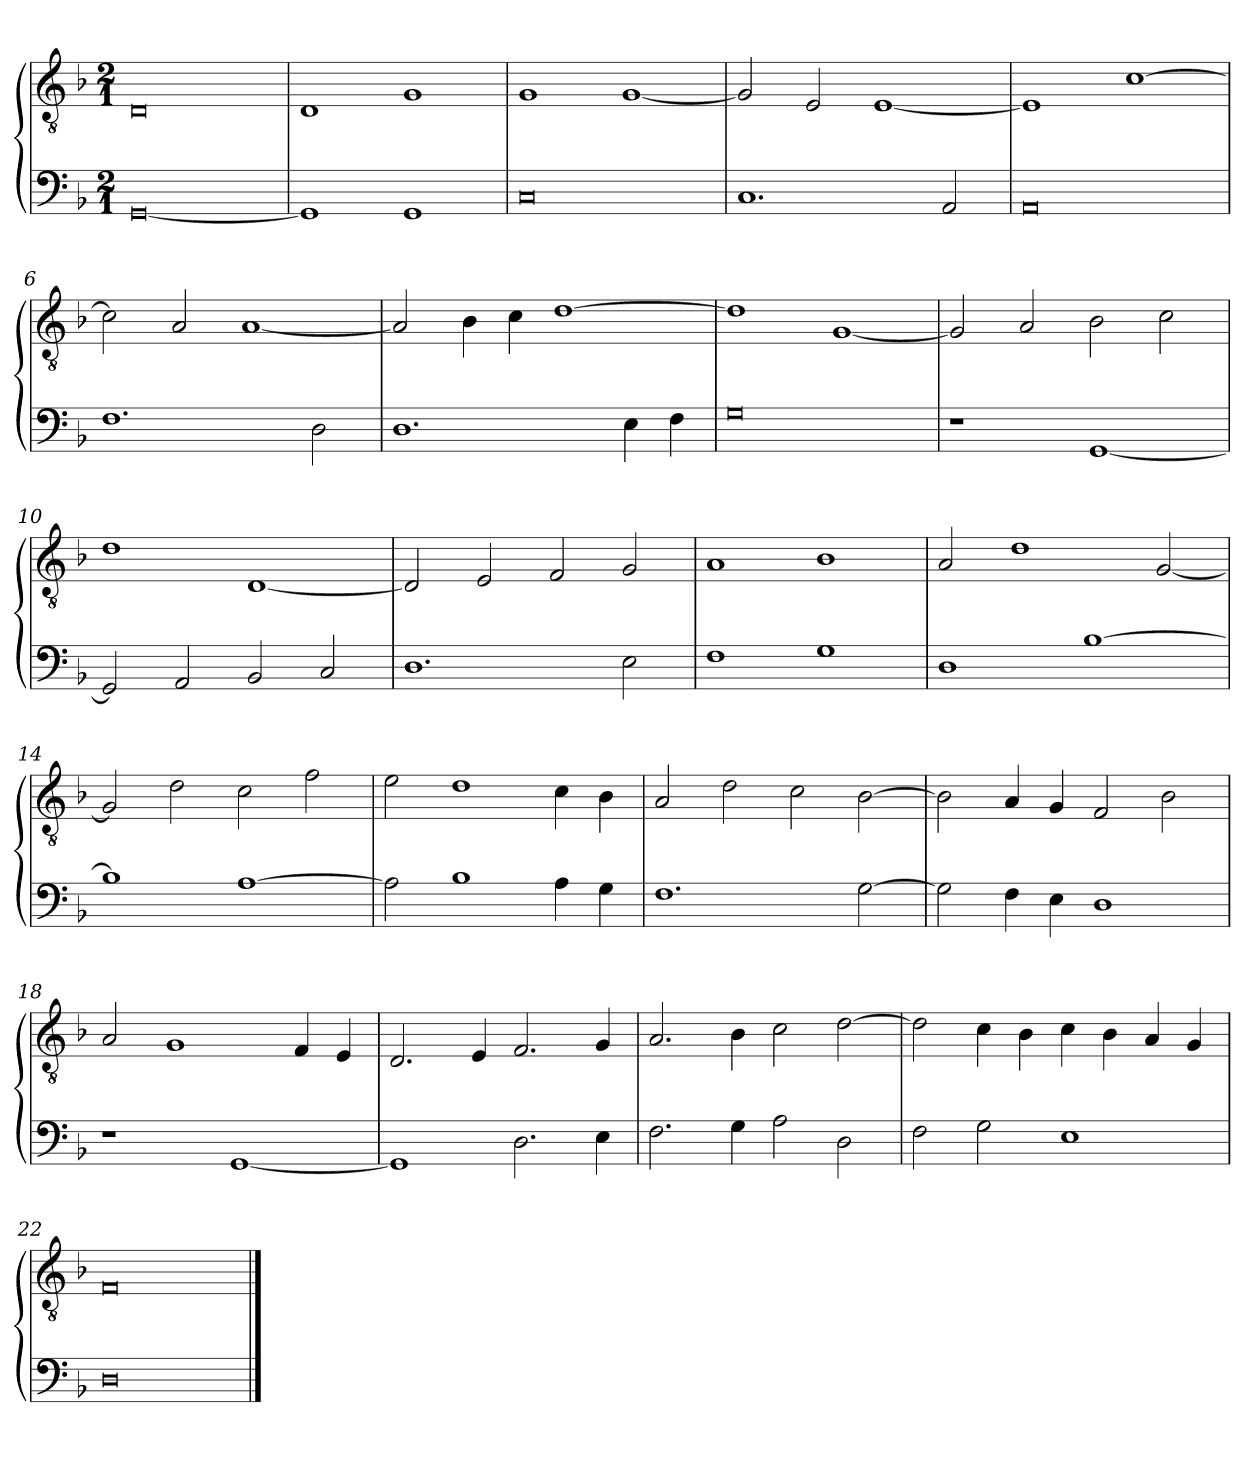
**kern	**kern
*part2	*part1
*staff2	*staff1
*clefF4	*clefGv2
*k[b-]	*k[b-]
*M2/1	*M2/1
=1	=1
[0GG	0D
=2	=2
1GG]	1D
1GG	1G
=3	=3
0C	1G
.	[1G
=4	=4
1.C	2G]
.	2E
.	[1E
2AA	.
=5	=5
0AA	1E]
.	[1c
=6	=6
1.F	2c]
.	2A
.	[1A
2D	.
=7	=7
1.D	2A]
.	4B-
.	4c
.	[1d
4E	.
4F	.
=8	=8
0G	1d]
.	[1G
=9	=9
1r	2G]
.	2A
[1GG	2B-
.	2c
=10	=10
2GG]	1d
2AA	.
2BB-	[1D
2C	.
=11	=11
1.D	2D]
.	2E
.	2F
2E	2G
=12	=12
1F	1A
1G	1B-
=13	=13
1D	2A
.	1d
[1B-	.
.	[2G
=14	=14
1B-]	2G]
.	2d
[1A	2c
.	2f
=15	=15
2A]	2e
1B-	1d
4A	4c
4G	4B-
=16	=16
1.F	2A
.	2d
.	2c
[2G	[2B-
=17	=17
2G]	2B-]
4F	4A
4E	4G
1D	2F
.	2B-
=18	=18
1r	2A
.	1G
[1GG	.
.	4F
.	4E
=19	=19
1GG]	2.D
.	4E
2.D	2.F
4E	4G
=20	=20
2.F	2.A
4G	4B-
2A	2c
2D	[2d
=21	=21
2F	2d]
2G	4c
.	4B-
1E	4c
.	4B-
.	4A
.	4G
=22	=22
0D	0F
==	==
*-	*-
